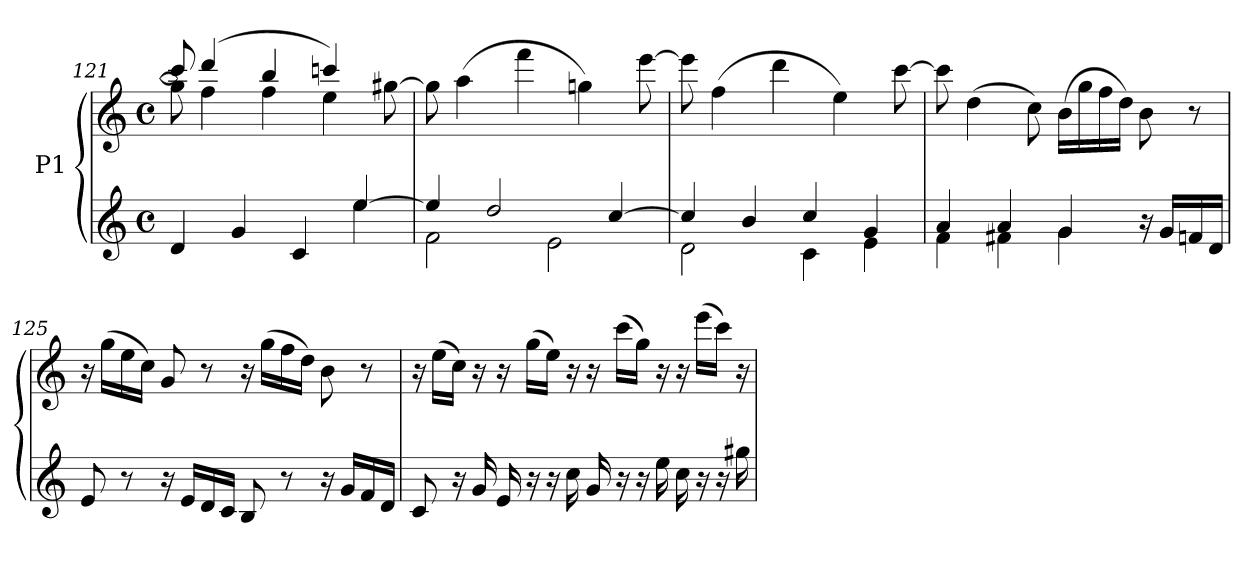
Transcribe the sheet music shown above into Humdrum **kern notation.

**kern	**kern
*part1	*part1
*staff2	*staff1
*I"P1	*
*clefG2	*clefG2
*k[]	*k[]
*M4/4	*M4/4
*met(c)	*met(c)
=121	=121
*^	*^
4d/	2.ryy	8ccc#/]	8gg\]
.	.	(4ddd/	4ff\
4g/	.	.	.
.	.	4bb/	4ff\
4c/	.	.	.
.	.	4cccn/)	4ee\
[4ee/	4ee\	.	.
.	.	8ryy	[8gg#X\
*	*	*v	*v
=122	=122	=122
4ee/]	2f\	8gg#\]
.	.	(4aa\
2dd/	.	.
.	.	4fff\
.	2e\	.
.	.	4ggn\)
[4cc/	.	.
.	.	[8eee\
=123	=123	=123
4cc/]	2d\	8eee\]
.	.	(4ff\
4b/	.	.
.	.	4ddd\
4cc/	4c\	.
.	.	4ee\)
4g/	4e\	.
.	.	[8ccc\
=124	=124	=124
4a/	4f\	8ccc\]
.	.	(4dd\
4a/	4f#X\	.
.	.	8cc\)
4g/	4g\	(16b\LL
.	.	16gg\
.	.	16ff\
.	.	16dd\JJ)
16r	4ryy	8b\
16g/LL	.	.
16fn/	.	8r
16d/JJ	.	.
*v	*v	*
!!LO:LB:g=z
=125	=125
8e/	16r
.	(16gg\LL
8r	16ee\
.	16cc\JJ)
16r	8g/
16e/LL	.
16d/	8r
16c/JJ	.
8B/	16r
.	(16gg\LL
8r	16ff\
.	16dd\JJ)
16r	8b\
16g/LL	.
16f/	8r
16d/JJ	.
=126	=126
8c/	16r
.	(16ee\LL
16r	16cc\JJ)
16g/	16r
16e/	16r
16r	(16gg\LL
16r	16ee\JJ)
16cc\	16r
16g/	16r
16r	(16ccc\LL
16r	16gg\JJ)
16ee\	16r
16cc\	16r
16r	(16eee\LL
16r	16ccc\JJ)
16gg#X\	16r
=	=
*-	*-
